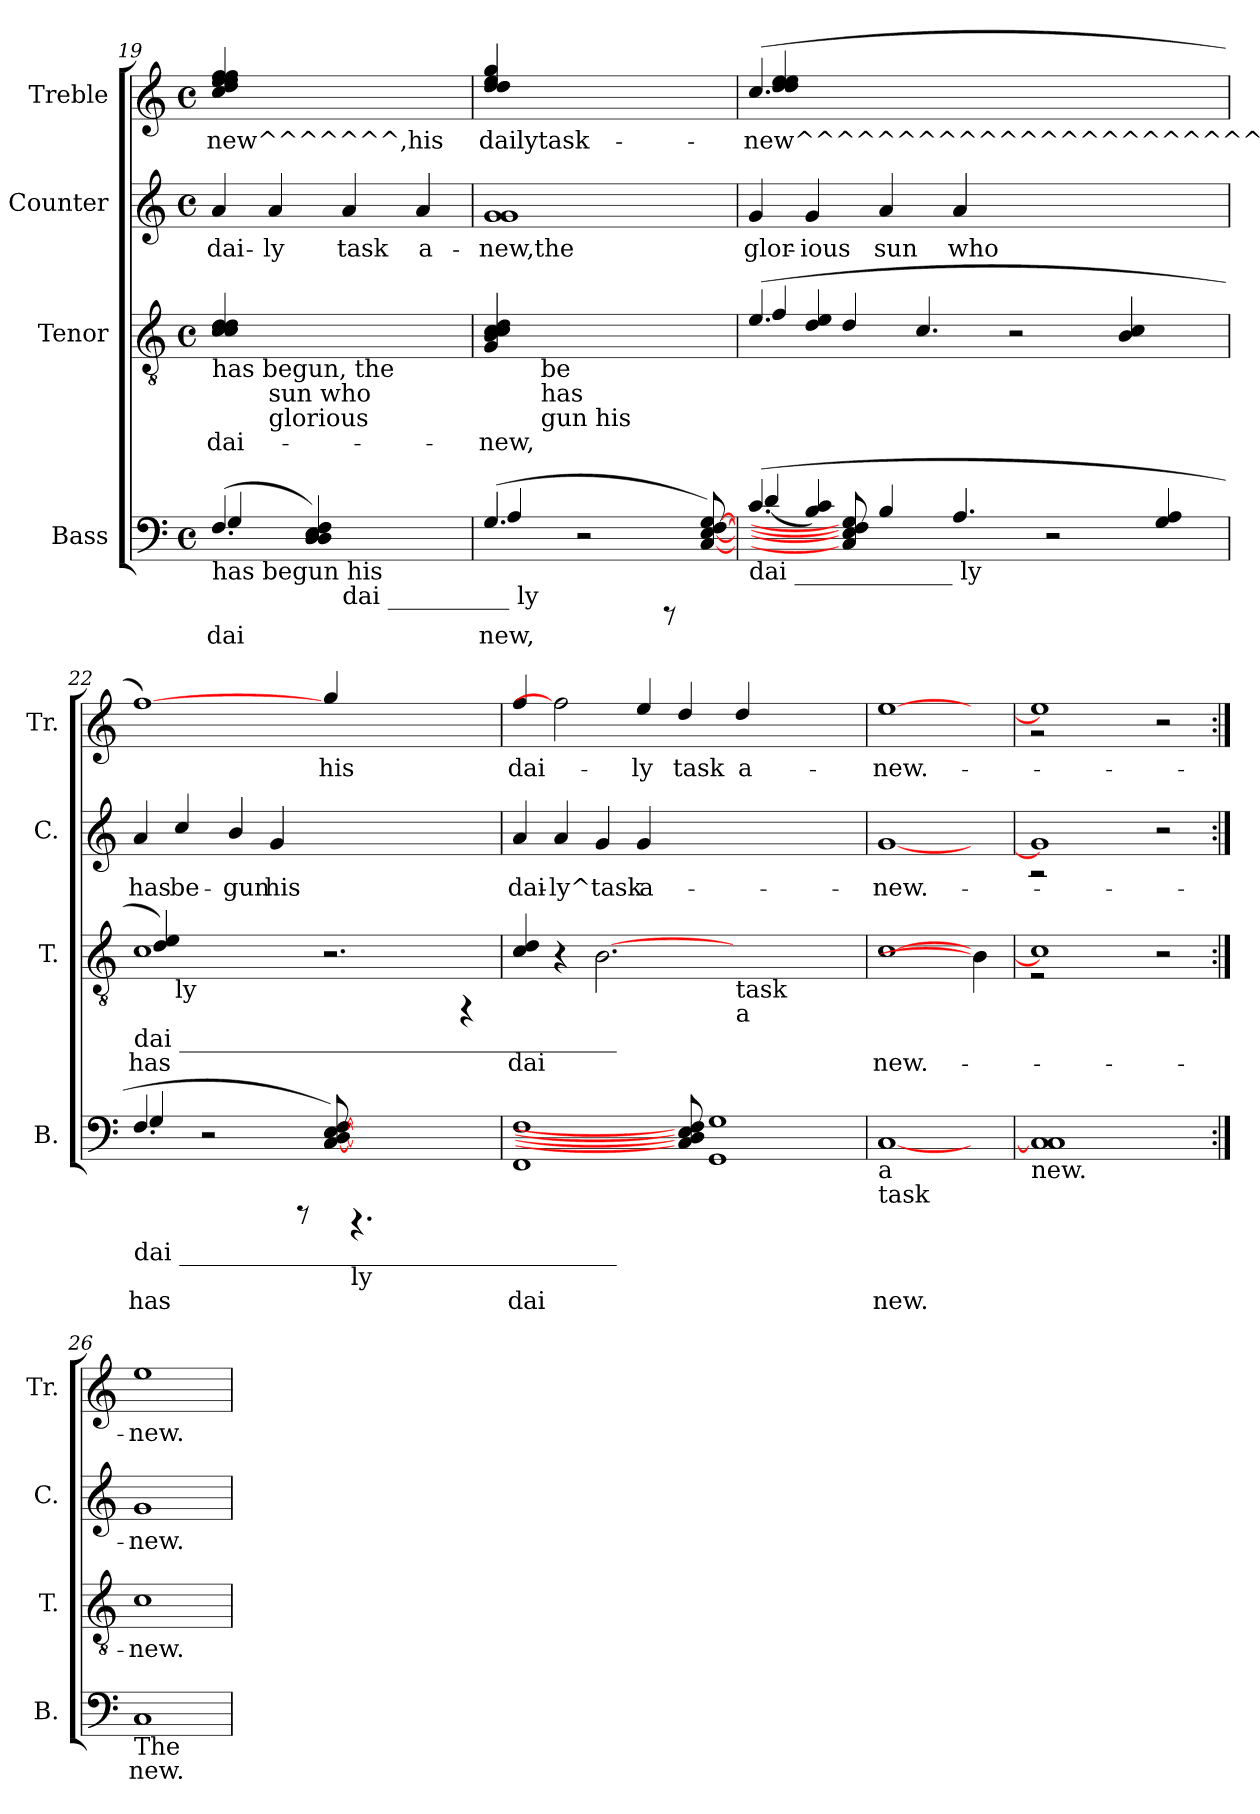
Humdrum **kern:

**kern	**text	**kern	**text	**kern	**text	**kern	**text
*part4	*part4	*part3	*part3	*part2	*part2	*part1	*part1
*staff4	*staff4	*staff3	*staff3	*staff2	*staff2	*staff1	*staff1
*I"Bass	*	*I"Tenor	*	*I"Counter	*	*I"Treble	*
*I'B.	*	*I'T.	*	*I'C.	*	*I'Tr.	*
*clefF4	*	*clefGv2	*	*clefG2	*	*clefG2	*
*k[]	*	*k[]	*	*k[]	*	*k[]	*
*C:	*	*C:	*	*C:	*	*C:	*
*M4/4	*	*M4/4	*	*M4/4	*	*M4/4	*
*met(c)	*	*met(c)	*	*met(c)	*	*met(c)	*
=19	=19	=19	=19	=19	=19	=19	=19
*^	*	*	*	*	*	*	*
!	!	!	!LO:TX:b:t=has begun, the	!	!	!	!	!
!LO:TX:b:t=has begun his	!	!	!	!	!	!	!	!
!	!	!LO:LY:a:rj	!	!LO:LY:a:rj	!	!LO:LY:b:rj	!	!LO:LY:b:rj
*	*^	*	*	*	*	*	*	*
(>4.F/	4G/	2ryy	dai-	(>4d/ 4d/ 4c/ 4c/ 4c/	dai-	4a/	dai-	(>4ff/ 4ff/ 4ee/ 4dd/ 4cc/ 4ee/	-new^^^^^^^,his
!	!	!	!	!LO:TX:b:t=sun who	!	!	!	!	!
!	!	!	!	!LO:TX:b:t=glorious	!	!	!	!	!
!	!	!	!	!	!	!	!LO:LY:b:rj	!	!
.	4.ryy	.	.	2.ryy	.	4a/	-ly	2.ryy	.
!	!	!	!LO:LY:a:rj	!	!	!	!	!	!
4F/ 4E/ 4D/ 4D/)	.	.	--	.	.	.	.	.	.
!	!	!LO:TX:b:t=dai __________ ly	!	!	!	!	!	!	!
!	!	!	!	!	!	!	!LO:LY:b:rj	!	!
.	.	2ryy	.	.	.	4a/	task	.	.
4.ryy	4.ryy	.	.	.	.	.	.	.	.
!	!	!	!	!	!	!	!LO:LY:b:rj	!	!
.	.	.	.	.	.	4a/	a-	.	.
!!LO:PB:g=z
=20	=20	=20	=20	=20	=20	=20	=20	=20	=20
!	!	!	!LO:LY:a:rj	!	!LO:LY:a:rj	!	!LO:LY:b:rj	!	!LO:LY:b:rj
*	*v	*v	*	*	*	*	*	*	*
(>4.G/	4A/	-new,	(>4c/ 4c/ 4B/ 4G/ 4d/	-new,	1g 1g	-new,the	4ee/ 4dd/ 4dd/ 4gg/	dailytask-
!	!	!	!LO:TX:b:t=be	!	!	!	!	!
!	!	!	!LO:TX:b:t=has	!	!	!	!	!
!	!	!	!LO:TX:b:t=gun his	!	!	!	!	!
.	2..ryy	.	2..ryy	.	.	.	2..ryy	.
2r	.	.	.	.	.	.	.	.
8rCCC	.	.	.	.	.	.	.	.
!	!	!LO:LY:a:rj	!	!	!	!	!	!
[8G/ [8F/ [8E/ [8C/)	.	.	.	.	8ryy	.	.	.
=21	=21	=21	=21	=21	=21	=21	=21	=21
*	*	*	*^	*	*	*	*	*
!LO:TX:b:t=dai _____________ ly	!	!	!	!	!	!	!	!	!
!	!	!	!	!	!	!	!LO:LY:b:rj	!	!LO:LY:b:rj
*	*	*	*	*	*	*	*	*^	*
(>4.c/	(<4d/	.	(>4.e/	4f/	.	4g/	glor-	(>4.cc/	4ee/ 4dd/ 4dd/ 4ee/	-new^^^^^^^^^^^^^^^^^^^^^^^^.
!	!	!LO:LY:a:rj	!	!	!LO:LY:a:rj	!	!LO:LY:b:rj	!	!	!
.	4c/ 4B/)	-	.	4e/ 4d/	-	4g/	-ious	.	1.ryy	.
8G/] 8F/] 8E/] 8C/]	.	.	4d/	.	.	.	.	1.ryy	.	.
!	!	!	!	!	!	!	!LO:LY:b:rj	!	!	!
4B/	1ryy	.	.	8ryy	.	4a/	sun	.	.	.
.	.	.	4.c/	1ryy	.	.	.	.	.	.
!	!	!	!	!	!	!	!LO:LY:b:rj	!	!	!
4.A/	.	.	.	.	.	4a/	who	.	.	.
.	.	.	2r	.	.	2..ryy	.	.	.	.
2r	.	.	.	.	.	.	.	.	.	.
!	!	!	!	!	!LO:LY:a:rj	!	!	!	!	!
.	4.ryy	.	4c/ 4B/	.	--	.	.	.	.	.
!	!	!LO:LY:a:rj	!	!	!	!	!	!	!	!
4A/ 4G/	.	--	.	4ryy	.	.	.	.	.	.
.	.	.	8ryy	.	.	.	.	.	8ryy	.
=22	=22	=22	=22	=22	=22	=22	=22	=22	=22	=22
!	!	!	!LO:TX:b:t=dai ____________________________________	!	!	!	!	!	!	!
!LO:TX:b:t=dai ____________________________________	!	!	!	!	!	!	!	!	!	!
!	!	!LO:LY:a:rj	!	!	!LO:LY:a:rj	!	!LO:LY:b:rj	!	!	!
*	*	*	*	*	*	*	*	*v	*v	*
4.F/	4G/	-has	1c	4d/ 4e/)	-has	4a/	has	[1ff)	.
!	!	!	!	!LO:TX:b:t=ly	!	!	!	!	!
!	!	!	!	!	!	!	!LO:LY:b:rj	!	!
.	2ryy	.	.	1..ryy	.	4cc/	be-	.	.
2r	.	.	.	.	.	.	.	.	.
!	!	!	!	!	!	!	!LO:LY:b:rj	!	!
.	.	.	.	.	.	4b/	-gun	.	.
!	!	!	!	!	!	!	!LO:LY:b:rj	!	!
.	1ryy	.	.	.	.	4g/	his	.	.
8rCCC	.	.	.	.	.	.	.	.	.
!	!	!LO:LY:a:rj	!	!	!	!	!	!	!LO:LY:b:rj
[8F/ [8E/ [8D/ [8C/)	.	.	2.r	.	.	1ryy	.	4gg/	his
!LO:TX:b:t=ly	!	!	!	!	!	!	!	!	!
4.rCCC	.	.	.	.	.	.	.	.	.
.	.	.	.	.	.	.	.	2.ryy	.
2ryy	.	.	.	.	.	.	.	.	.
.	4ryy	.	4rFF	.	.	.	.	.	.
*	*	*	*v	*v	*	*	*	*	*
=23	=23	=23	=23	=23	=23	=23	=23	=23
!	!	!LO:LY:a:rj	!	!LO:LY:a:rj	!	!LO:LY:b:rj	!	!LO:LY:b:rj
*v	*v	*	*	*	*	*	*	*
1FF 1F	dai-	(>4d/ 4c/	dai-	4a/	dai-	4ff/	dai-
!	!	!	!	!	!LO:LY:b:rj	!	!
.	.	4r	.	4a/	-ly^task	2ff]	.
!	!	!	!LO:LY:a:rj	!	!LO:LY:b:rj	!	!
.	.	[2.B	--	4g/	.	.	.
!	!	!	!	!	!LO:LY:b:rj	!	!LO:LY:b:rj
.	.	.	.	4g/	a-	4ee/	-ly
!	!	!	!	!	!	!	!LO:LY:b:rj
8F/] 8E/] 8D/] 8C/]	.	.	.	1ryy	.	4dd/	task
!	!LO:LY:a:rj	!	!	!	!	!	!
1GG 1G	--	.	.	.	.	.	.
!	!	!LO:TX:b:t=task	!	!	!	!	!
!	!	!LO:TX:b:t=a	!	!	!	!	!
!	!	!	!	!	!	!	!LO:LY:b:rj
.	.	2..ryy	.	.	.	4dd/	a-
.	.	.	.	.	.	2ryy	.
.	.	.	.	8ryy	.	8ryy	.
=24	=24	=24	=24	=24	=24	=24	=24
!LO:TX:b:t=a	!	!	!	!	!	!	!
!LO:TX:b:t=task	!	!	!	!	!	!	!
!	!LO:LY:a:rj	!	!LO:LY:a:rj	!	!LO:LY:b:rj	!	!LO:LY:b:rj
[<1C	-new.-	[>1c	-new.-	[<1g	-new.-	[>1ee	-new.-
4ryy	.	4B]	.	4ryy	.	4ryy	.
=25	=25	=25	=25	=25	=25	=25	=25
!	!	!LO:TX:b:t=new.	!	!	!	!	!
!LO:TX:b:t=new.	!	!	!	!	!	!	!
!	!LO:LY:a:rj	!	!	!	!	!	!
*	*	*^	*	*^	*	*^	*
1C] 1C	--	1c]	2r	.	1g]	2r	.	1ee]	2r	.
.	.	.	1ryy	.	.	1ryy	.	.	1ryy	.
2ryy	.	2r	.	.	2r	.	.	2r	.	.
*	*	*v	*v	*	*	*	*	*v	*v	*
*	*	*	*	*v	*v	*	*	*
=26:|!	=26:|!	=26:|!	=26:|!	=26:|!	=26:|!	=26:|!	=26:|!
!LO:TX:b:t=The	!	!	!	!	!	!	!
!	!LO:LY:a:rj	!	!LO:LY:a:rj	!	!LO:LY:b:rj	!	!LO:LY:b:rj
1C	-new.	1c	-new.	1g	-new.	1ee	-new.
=	=	=	=	=	=	=	=
*-	*-	*-	*-	*-	*-	*-	*-
